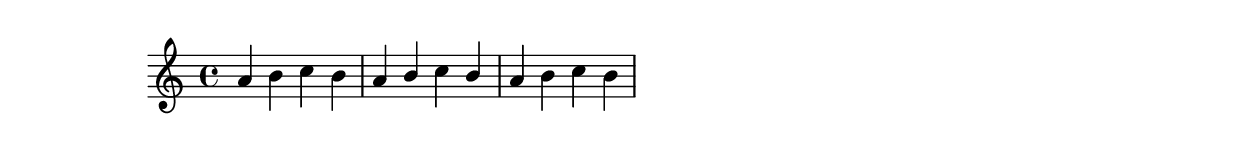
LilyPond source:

%% DO NOT EDIT this file manually; it is automatically
%% generated from LSR http://lsr.dsi.unimi.it
%% Make any changes in LSR itself, or in Documentation/snippets/new/ ,
%% and then run scripts/auxiliar/makelsr.py
%%
%% This file is in the public domain.
\version "2.14.0"

\header {
  lsrtags = "editorial-annotations"

%% Translation of GIT committish: 70f5f30161f7b804a681cd080274bfcdc9f4fe8c
  texidoces = "
La dirección predeterminada de las plicas sobre la tercera línea
del pentagrama está determinada por la propiedad
@code{neutral-direction} del objeto @code{Stem}.

"
  doctitlees = "Dirección predeterminada de las plicas sobre la tercera línea del pentagrama"


%% Translation of GIT committish: 0a868be38a775ecb1ef935b079000cebbc64de40
  texidocde = "
Die Richtung von Hälsen auf der mittleren Linie kann mit der @code{Stem}-Eigenschaft
@code{neutral-direction} gesetzt werden.

"
  doctitlede = "Standardrichtung für Hälse auf der Mittellinie"

  texidoc = "
The default direction of stems on the center line of the staff is set
by the @code{Stem} property @code{neutral-direction}.

"
  doctitle = "Default direction of stems on the center line of the staff"
} % begin verbatim

\relative c'' {
  a4 b c b
  \override Stem #'neutral-direction = #up
  a4 b c b
  \override Stem #'neutral-direction = #down
  a4 b c b
}

